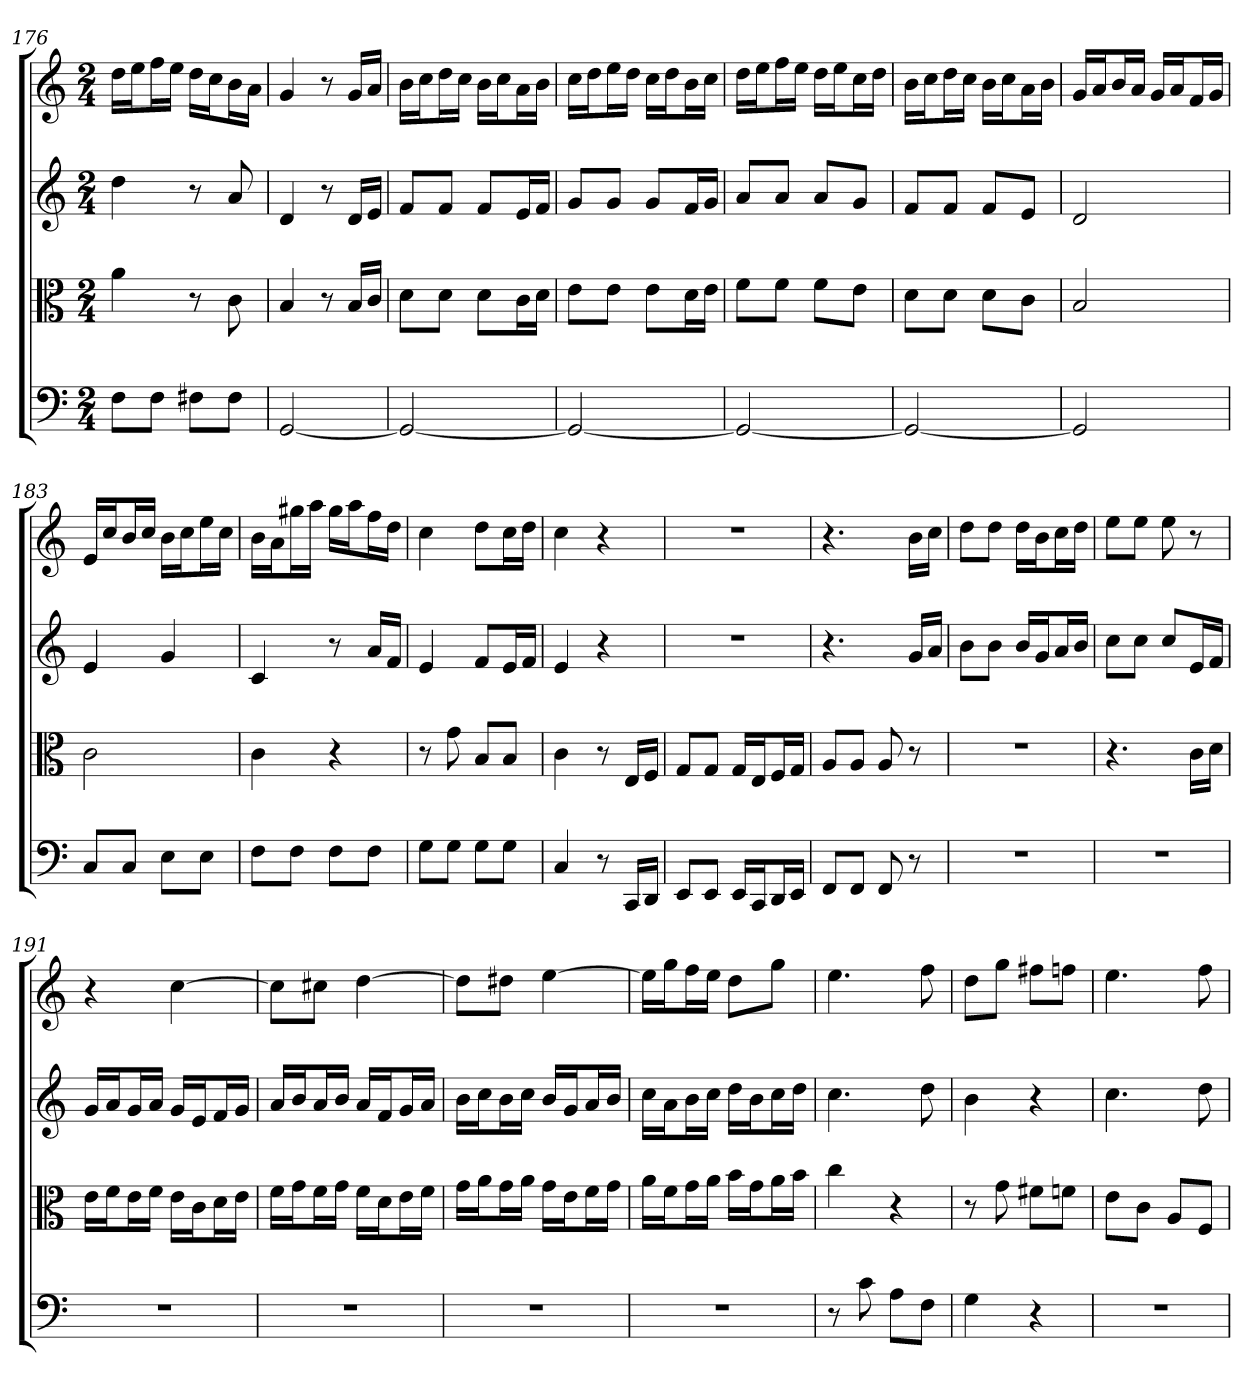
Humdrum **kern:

**kern	**kern	**kern	**kern
*part4	*part3	*part2	*part1
*staff4	*staff3	*staff2	*staff1
*clefF4	*clefC3	*	*
*k[]	*k[]	*k[]	*k[]
*C:	*C:	*C:	*C:
*M2/4	*M2/4	*M2/4	*M2/4
=176	=176	=176	=176
8F\L	4a	4dd	16ddLL
.	.	.	16eeJ
8F\J	.	.	16ffL
.	.	.	16eeJJ
8F#X\L	8r	8r	16ddLL
.	.	.	16ccJ
8F#\J	8c	8a	16bL
.	.	.	16aJJ
=177	=177	=177	=177
[2GG	4B	4d	4g
.	8r	8r	8r
.	16B/LL	16dLL	16gLL
.	16c/JJ	16eJJ	16aJJ
=178	=178	=178	=178
2GG_	8d\L	8fL	16bLL
.	.	.	16ccJ
.	8d\J	8fJ	16ddL
.	.	.	16ccJJ
.	8d\L	8fL	16bLL
.	.	.	16ccJ
.	16c\L	16eL	16aL
.	16d\JJ	16fJJ	16bJJ
=179	=179	=179	=179
2GG_	8e\L	8gL	16ccLL
.	.	.	16ddJ
.	8e\J	8gJ	16eeL
.	.	.	16ddJJ
.	8e\L	8gL	16ccLL
.	.	.	16ddJ
.	16d\L	16fL	16bL
.	16e\JJ	16gJJ	16ccJJ
=180	=180	=180	=180
2GG_	8f\L	8aL	16ddLL
.	.	.	16eeJ
.	8f\J	8aJ	16ffL
.	.	.	16eeJJ
.	8f\L	8aL	16ddLL
.	.	.	16eeJ
.	8e\J	8gJ	16ccL
.	.	.	16ddJJ
=181	=181	=181	=181
2GG_	8d\L	8fL	16bLL
.	.	.	16ccJ
.	8d\J	8fJ	16ddL
.	.	.	16ccJJ
.	8d\L	8fL	16bLL
.	.	.	16ccJ
.	8c\J	8eJ	16aL
.	.	.	16bJJ
=182	=182	=182	=182
2GG]	2B	2d	16gLL
.	.	.	16aJ
.	.	.	16bL
.	.	.	16aJJ
.	.	.	16gLL
.	.	.	16aJ
.	.	.	16fL
.	.	.	16gJJ
=183	=183	=183	=183
8C/L	2c	4e	16eLL
.	.	.	16ccJ
8C/J	.	.	16bL
.	.	.	16ccJJ
8E\L	.	4g	16bLL
.	.	.	16ccJ
8E\J	.	.	16eeL
.	.	.	16ccJJ
=184	=184	=184	=184
8F\L	4c	4c	16bLL
.	.	.	16aJ
8F\J	.	.	16gg#XL
.	.	.	16aaJJ
8F\L	4r	8r	16gg#LL
.	.	.	16aaJ
8F\J	.	16aLL	16ffL
.	.	16fJJ	16ddJJ
=185	=185	=185	=185
8G\L	8r	4e	4cc
8G\J	8g	.	.
8G\L	8B/L	8fL	8ddL
8G\J	8B/J	16eL	16ccL
.	.	16fJJ	16ddJJ
=186	=186	=186	=186
4C	4c	4e	4cc
8r	8r	4r	4r
16CC/LL	16E/LL	.	.
16DD/JJ	16F/JJ	.	.
=187	=187	=187	=187
8EE/L	8G/L	2r	2r
8EE/J	8G/J	.	.
16EE/LL	16G/LL	.	.
16CC/J	16E/J	.	.
16DD/L	16F/L	.	.
16EE/JJ	16G/JJ	.	.
=188	=188	=188	=188
8FF/L	8A/L	4.r	4.r
8FF/J	8A/J	.	.
8FF	8A	.	.
8r	8r	16gLL	16bLL
.	.	16aJJ	16ccJJ
=189	=189	=189	=189
2r	2r	8bL	8ddL
.	.	8bJ	8ddJ
.	.	16bLL	16ddLL
.	.	16gJ	16bJ
.	.	16aL	16ccL
.	.	16bJJ	16ddJJ
=190	=190	=190	=190
2r	4.r	8ccL	8eeL
.	.	8ccJ	8eeJ
.	.	8ccL	8ee
.	16c\LL	16eL	8r
.	16d\JJ	16fJJ	.
=191	=191	=191	=191
2r	16e\LL	16gLL	4r
.	16f\J	16aJ	.
.	16e\L	16gL	.
.	16f\JJ	16aJJ	.
.	16e\LL	16gLL	[4cc
.	16c\J	16eJ	.
.	16d\L	16fL	.
.	16e\JJ	16gJJ	.
=192	=192	=192	=192
2r	16f\LL	16aLL	8ccL]
.	16g\J	16bJ	.
.	16f\L	16aL	8cc#XJ
.	16g\JJ	16bJJ	.
.	16f\LL	16aLL	[4dd
.	16d\J	16fJ	.
.	16e\L	16gL	.
.	16f\JJ	16aJJ	.
=193	=193	=193	=193
2r	16g\LL	16bLL	8ddL]
.	16a\J	16ccJ	.
.	16g\L	16bL	8dd#XJ
.	16a\JJ	16ccJJ	.
.	16g\LL	16bLL	[4ee
.	16e\J	16gJ	.
.	16f\L	16aL	.
.	16g\JJ	16bJJ	.
=194	=194	=194	=194
2r	16a\LL	16ccLL	16eeLL]
.	16f\J	16aJ	16ggJ
.	16g\L	16bL	16ffL
.	16a\JJ	16ccJJ	16eeJJ
.	16b\LL	16ddLL	8ddL
.	16g\J	16bJ	.
.	16a\L	16ccL	8ggJ
.	16b\JJ	16ddJJ	.
=195	=195	=195	=195
8r	4cc	4.cc	4.ee
8c	.	.	.
8A\L	4r	.	.
8F\J	.	8dd	8ff
=196	=196	=196	=196
4G	8r	4b	8ddL
.	8g	.	8ggJ
4r	8f#X\L	4r	8ff#XL
.	8fn\J	.	8ffnJ
=197	=197	=197	=197
2r	8e\L	4.cc	4.ee
.	8c\J	.	.
.	8A/L	.	.
.	8F/J	8dd	8ff
=	=	=	=
*-	*-	*-	*-
